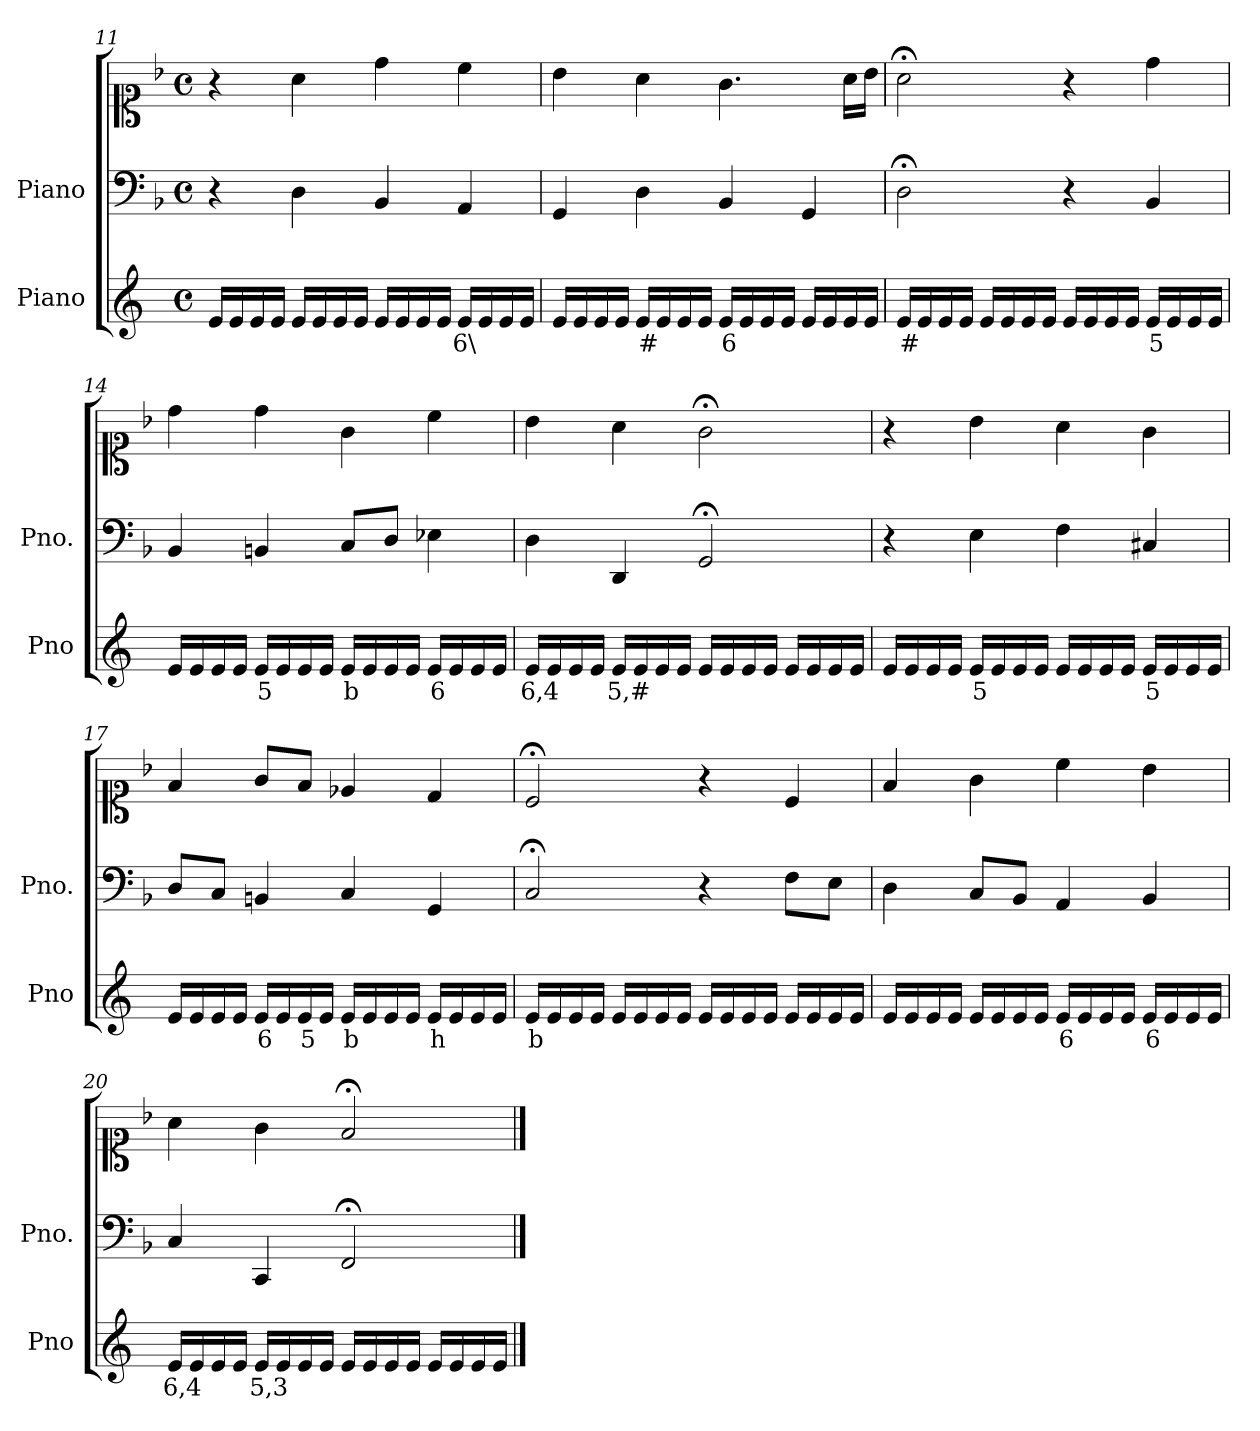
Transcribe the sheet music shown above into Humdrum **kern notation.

**kern	**text	**kern	**kern
*part2	*part2	*part1	*part1
*staff3	*staff3	*staff2	*staff1
*I"Piano	*	*I"Piano	*
*I'Pno	*	*I'Pno.	*
*clefG2	*	*clefF4	*clefC1
*k[]	*	*k[b-]	*k[b-]
*M4/4	*	*M4/4	*M4/4
*met(c)	*	*met(c)	*met(c)
=11	=11	=11	=11
16e/LL	.	4r	4r
16e/	.	.	.
16e/	.	.	.
16e/JJ	.	.	.
16e/LL	.	4D\	4a\
16e/	.	.	.
16e/	.	.	.
16e/JJ	.	.	.
16e/LL	.	4BB-/	4dd\
16e/	.	.	.
16e/	.	.	.
16e/JJ	.	.	.
!	!LO:LY:b	!	!
16e/LL	6\	4AA/	4cc\
16e/	.	.	.
16e/	.	.	.
16e/JJ	.	.	.
=12	=12	=12	=12
16e/LL	.	4GG/	4b-\
16e/	.	.	.
16e/	.	.	.
16e/JJ	.	.	.
!	!LO:LY:b	!	!
16e/LL	#	4D\	4a\
16e/	.	.	.
16e/	.	.	.
16e/JJ	.	.	.
!	!LO:LY:b	!	!
16e/LL	6	4BB-/	4.g\
16e/	.	.	.
16e/	.	.	.
16e/JJ	.	.	.
16e/LL	.	4GG/	.
16e/	.	.	.
16e/	.	.	16a\LL
16e/JJ	.	.	16b-\JJ
=13	=13	=13	=13
!	!LO:LY:b	!	!
16e/LL	#	2D;<\	2a;<\
16e/	.	.	.
16e/	.	.	.
16e/JJ	.	.	.
16e/LL	.	.	.
16e/	.	.	.
16e/	.	.	.
16e/JJ	.	.	.
16e/LL	.	4r	4r
16e/	.	.	.
16e/	.	.	.
16e/JJ	.	.	.
!	!LO:LY:b	!	!
16e/LL	5	4BB-/	4dd\
16e/	.	.	.
16e/	.	.	.
16e/JJ	.	.	.
=14	=14	=14	=14
16e/LL	.	4BB-/	4dd\
16e/	.	.	.
16e/	.	.	.
16e/JJ	.	.	.
!	!LO:LY:b	!	!
16e/LL	5	4BBn/	4dd\
16e/	.	.	.
16e/	.	.	.
16e/JJ	.	.	.
!	!LO:LY:b	!	!
16e/LL	b	8C/L	4g\
16e/	.	.	.
!	!LO:LY:b	!	!
16e/	_	8D/J	.
16e/JJ	.	.	.
!	!LO:LY:b	!	!
16e/LL	6	4E-X\	4cc\
16e/	.	.	.
16e/	.	.	.
16e/JJ	.	.	.
=15	=15	=15	=15
!	!LO:LY:b	!	!
16e/LL	6,4	4D\	4b-\
16e/	.	.	.
16e/	.	.	.
16e/JJ	.	.	.
!	!LO:LY:b	!	!
16e/LL	5,#	4DD/	4a\
16e/	.	.	.
16e/	.	.	.
16e/JJ	.	.	.
16e/LL	.	2GG;</	2g;<\
16e/	.	.	.
16e/	.	.	.
16e/JJ	.	.	.
16e/LL	.	.	.
16e/	.	.	.
16e/	.	.	.
16e/JJ	.	.	.
=16	=16	=16	=16
16e/LL	.	4r	4r
16e/	.	.	.
16e/	.	.	.
16e/JJ	.	.	.
!	!LO:LY:b	!	!
16e/LL	5	4E\	4b-\
16e/	.	.	.
16e/	.	.	.
16e/JJ	.	.	.
16e/LL	.	4F\	4a\
16e/	.	.	.
16e/	.	.	.
16e/JJ	.	.	.
!	!LO:LY:b	!	!
16e/LL	5	4C#X/	4g\
16e/	.	.	.
16e/	.	.	.
16e/JJ	.	.	.
=17	=17	=17	=17
16e/LL	.	8D/L	4f/
16e/	.	.	.
!	!LO:LY:b	!	!
16e/	_	8C/J	.
16e/JJ	.	.	.
!	!LO:LY:b	!	!
16e/LL	6	4BBn/	8g/L
16e/	.	.	.
!	!LO:LY:b	!	!
16e/	5	.	8f/J
16e/JJ	.	.	.
!	!LO:LY:b	!	!
16e/LL	b	4C/	4e-X/
16e/	.	.	.
16e/	.	.	.
16e/JJ	.	.	.
!	!LO:LY:b	!	!
16e/LL	h	4GG/	4d/
16e/	.	.	.
16e/	.	.	.
16e/JJ	.	.	.
=18	=18	=18	=18
!	!LO:LY:b	!	!
16e/LL	b	2C;</	2c;</
16e/	.	.	.
16e/	.	.	.
16e/JJ	.	.	.
16e/LL	.	.	.
16e/	.	.	.
16e/	.	.	.
16e/JJ	.	.	.
16e/LL	.	4r	4r
16e/	.	.	.
16e/	.	.	.
16e/JJ	.	.	.
16e/LL	.	8F\L	4c/
16e/	.	.	.
!	!LO:LY:b	!	!
16e/	_	8E\J	.
16e/JJ	.	.	.
=19	=19	=19	=19
16e/LL	.	4D\	4f/
16e/	.	.	.
16e/	.	.	.
16e/JJ	.	.	.
16e/LL	.	8C/L	4g\
16e/	.	.	.
!	!LO:LY:b	!	!
16e/	_	8BB-/J	.
16e/JJ	.	.	.
!	!LO:LY:b	!	!
16e/LL	6	4AA/	4cc\
16e/	.	.	.
16e/	.	.	.
16e/JJ	.	.	.
!	!LO:LY:b	!	!
16e/LL	6	4BB-/	4b-\
16e/	.	.	.
16e/	.	.	.
16e/JJ	.	.	.
=20	=20	=20	=20
!	!LO:LY:b	!	!
16e/LL	6,4	4C/	4a\
16e/	.	.	.
16e/	.	.	.
16e/JJ	.	.	.
!	!LO:LY:b	!	!
16e/LL	5,3	4CC/	4g\
16e/	.	.	.
16e/	.	.	.
16e/JJ	.	.	.
16e/LL	.	2FF;</	2f;</
16e/	.	.	.
16e/	.	.	.
16e/JJ	.	.	.
16e/LL	.	.	.
16e/	.	.	.
16e/	.	.	.
16e/JJ	.	.	.
==	==	==	==
*-	*-	*-	*-
